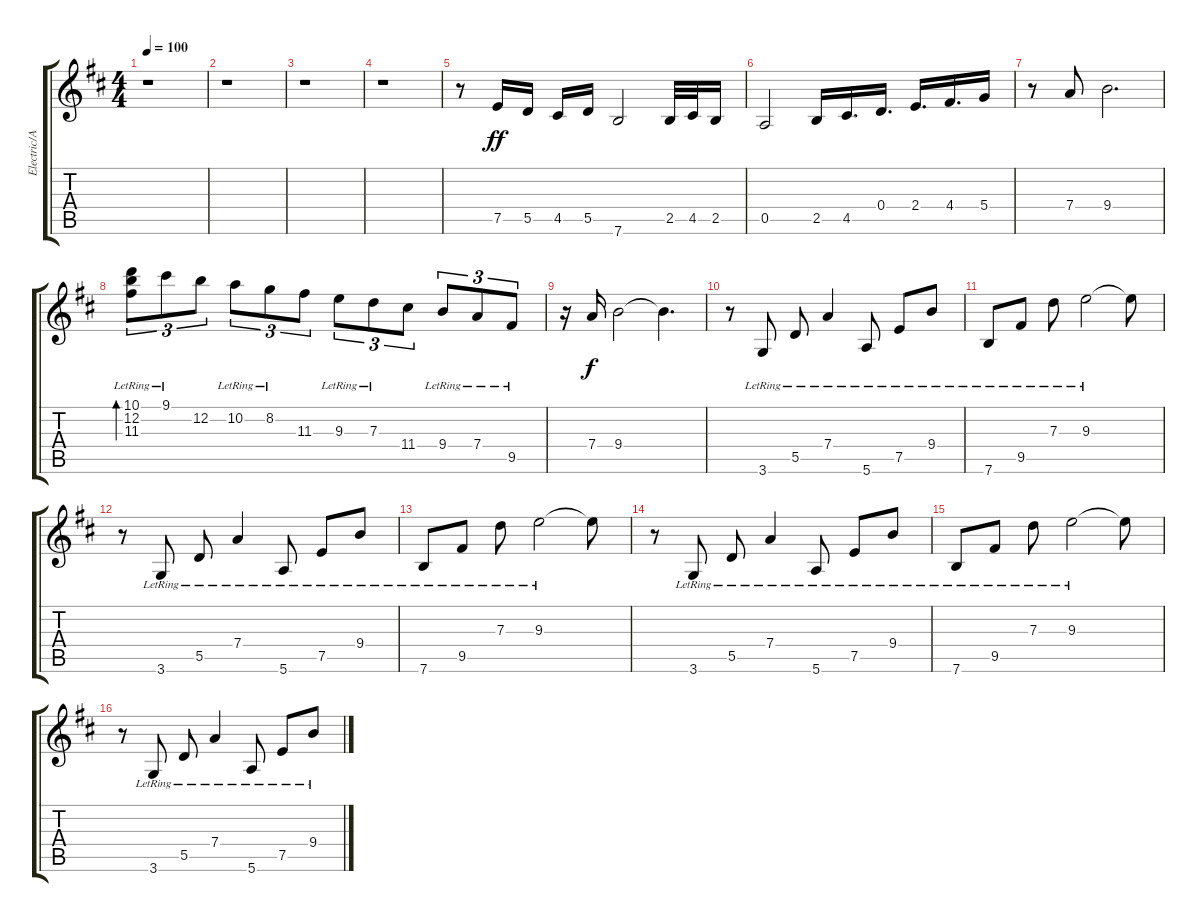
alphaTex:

\track ("Electric/Acoustic Clean (Steel)" "Electric/A") {instrument acousticguitarsteel}
\staff {score tabs}
\tuning (E4 B3 G3 D3 A2 E2) {hide}
\ts (4 4)
\tempo 100
\clef g2
\ks d
r.1{dy ff} |
r.1 |
r.1 |
r.1 |
r.8 7.5.16 5.5.16 4.5.16 5.5.16 7.6.2 2.5.32 4.5.32 2.5.16 |
0.5.2 2.5.16 4.5.16{d} 0.4.16{d} 2.4.16{d} 4.4.16{d} 5.4.16 |
r.8 7.4.8 9.4.2{d} |
(10.1{lr} 12.2{lr} 11.3{lr}).8{tu (3 2) bd 30} 9.1{lr}.8{tu (3 2)} 12.2.8{tu (3 2)} 10.2{lr}.8{tu (3 2)} 8.2{lr}.8{tu (3 2)} 11.3.8{tu (3 2)} 9.3{lr}.8{tu (3 2)} 7.3{lr}.8{tu (3 2)} 11.4.8{tu (3 2)} 9.4{lr}.8{tu (3 2)} 7.4{lr}.8{tu (3 2)} 9.5{lr}.8{tu (3 2)} |
r.16 7.4.16{dy f} 9.4.2 9.4{t}.4{d} |
r.8 3.6{lr}.8 5.5{lr}.8 7.4{lr}.4 5.6{lr}.8 7.5{lr}.8 9.4{lr}.8 |
7.6{lr}.8 9.5{lr}.8 7.3{lr}.8 9.3{lr}.2 9.3{t}.8 |
r.8 3.6{lr}.8 5.5{lr}.8 7.4{lr}.4 5.6{lr}.8 7.5{lr}.8 9.4{lr}.8 |
7.6{lr}.8 9.5{lr}.8 7.3{lr}.8 9.3{lr}.2 9.3{t}.8 |
r.8 3.6{lr}.8 5.5{lr}.8 7.4{lr}.4 5.6{lr}.8 7.5{lr}.8 9.4{lr}.8 |
7.6{lr}.8 9.5{lr}.8 7.3{lr}.8 9.3{lr}.2 9.3{t}.8 |
r.8 3.6{lr}.8 5.5{lr}.8 7.4{lr}.4 5.6{lr}.8 7.5{lr}.8 9.4{lr}.8
